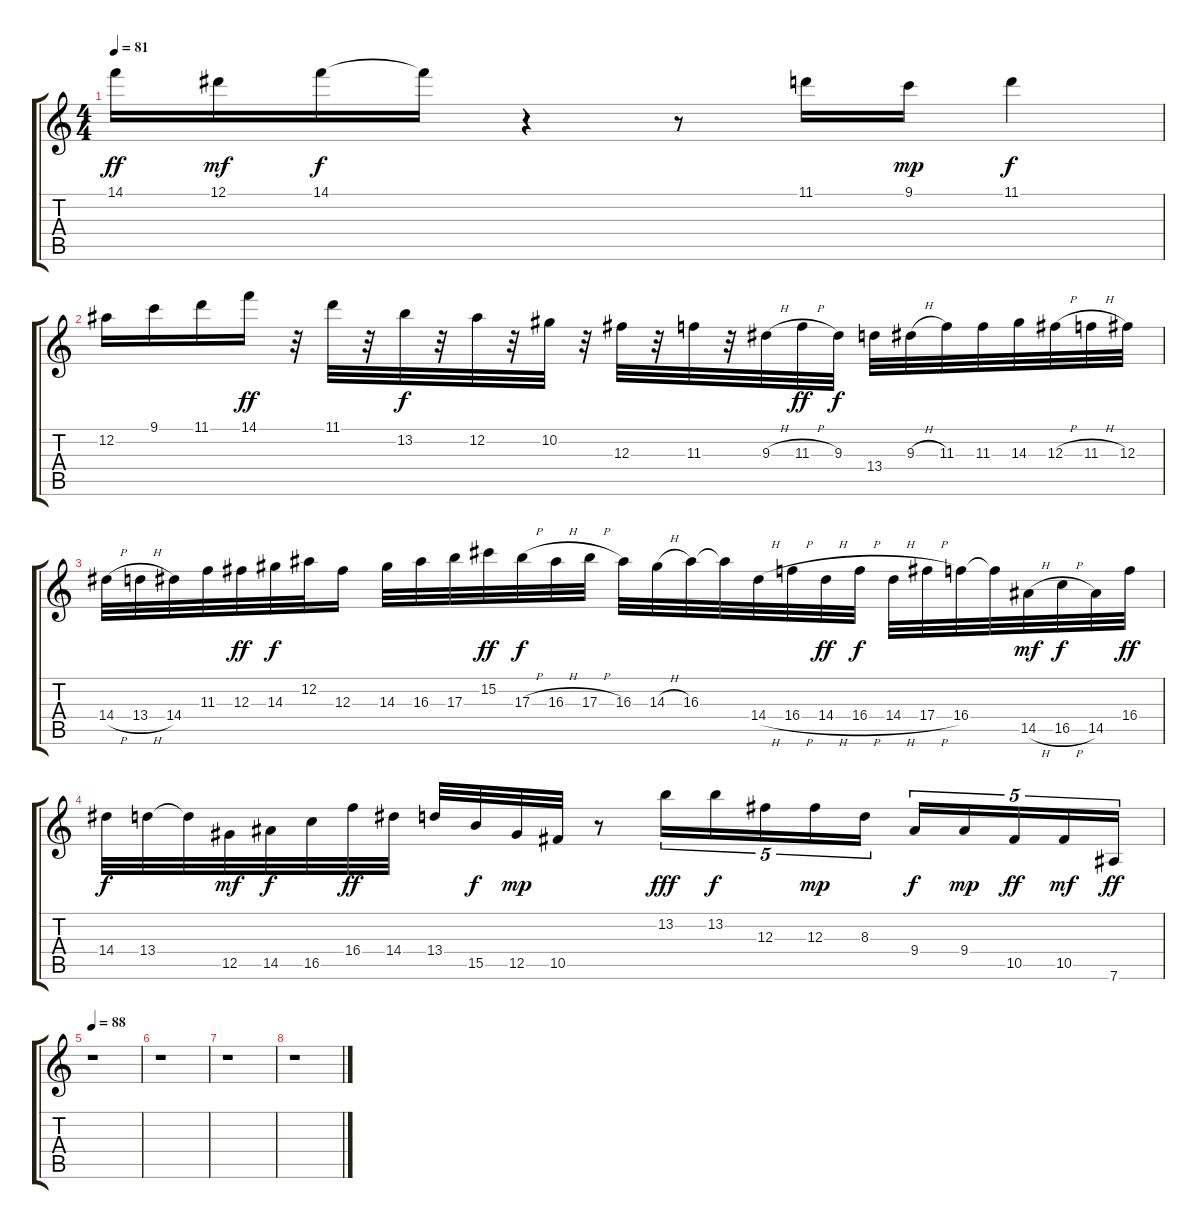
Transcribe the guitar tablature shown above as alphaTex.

\track "" {instrument acousticguitarsteel}
\staff {score tabs}
\tuning (Eb4 Bb3 Gb3 Db3 Ab2 Eb2) {hide}
\ts (4 4)
\tempo 81
\clef g2
\ks c
14.1.16{dy ff} 12.1.16{dy mf} 14.1.16{dy f} 14.1{t}.16 r.4 r.8 11.1.16 9.1.16{dy mp} 11.1.4{dy f} |
12.2.16 9.1.16 11.1.16 14.1.16{dy ff} r.32 11.1.32 r.32 13.2.32{dy f} r.32 12.2.32 r.32 10.2.32 r.32 12.3.32 r.32 11.3.32 r.32 9.3{h}.32 11.3{h}.32{dy ff} 9.3.32{dy f} 13.4.32 9.3{h}.32 11.3.32 11.3.32 14.3.32 12.3{h}.32 11.3{h}.32 12.3.32 |
14.4{h}.32 13.4{h}.32 14.4.32 11.3.32 12.3.32{dy ff} 14.3.32{dy f} 12.2.32 12.3.16 14.3.32 16.3.32 17.3.32 15.2.32{dy ff} 17.3{h}.32{dy f} 16.3{h}.32 17.3{h}.32 16.3.32 14.3{h}.32 16.3.32 16.3{t}.32 14.4{h}.32 16.4{h}.32 14.4{h}.32{dy ff} 16.4{h}.32{dy f} 14.4{h}.32 17.4{h}.32 16.4.32 16.4{t}.32 14.5{h}.32{dy mf} 16.5{h}.32{dy f} 14.5.32 16.4.32{dy ff} |
14.4.32{dy f} 13.4.32 13.4{t}.32 12.5.32{dy mf} 14.5.32{dy f} 16.5.32 16.4.32{dy ff} 14.4.32 13.4.32 15.5.32{dy f} 12.5.32{dy mp} 10.5.32 r.8 13.2.16{tu (5 4) dy fff} 13.2.16{tu (5 4) dy f} 12.3.16{tu (5 4)} 12.3.16{tu (5 4) dy mp} 8.3.16{tu (5 4)} 9.4.16{tu (5 4) dy f} 9.4.16{tu (5 4) dy mp} 10.5.16{tu (5 4) dy ff} 10.5.16{tu (5 4) dy mf} 7.6.16{tu (5 4) dy ff} |
\tempo 88
r.1 |
r.1 |
r.1 |
r.1
